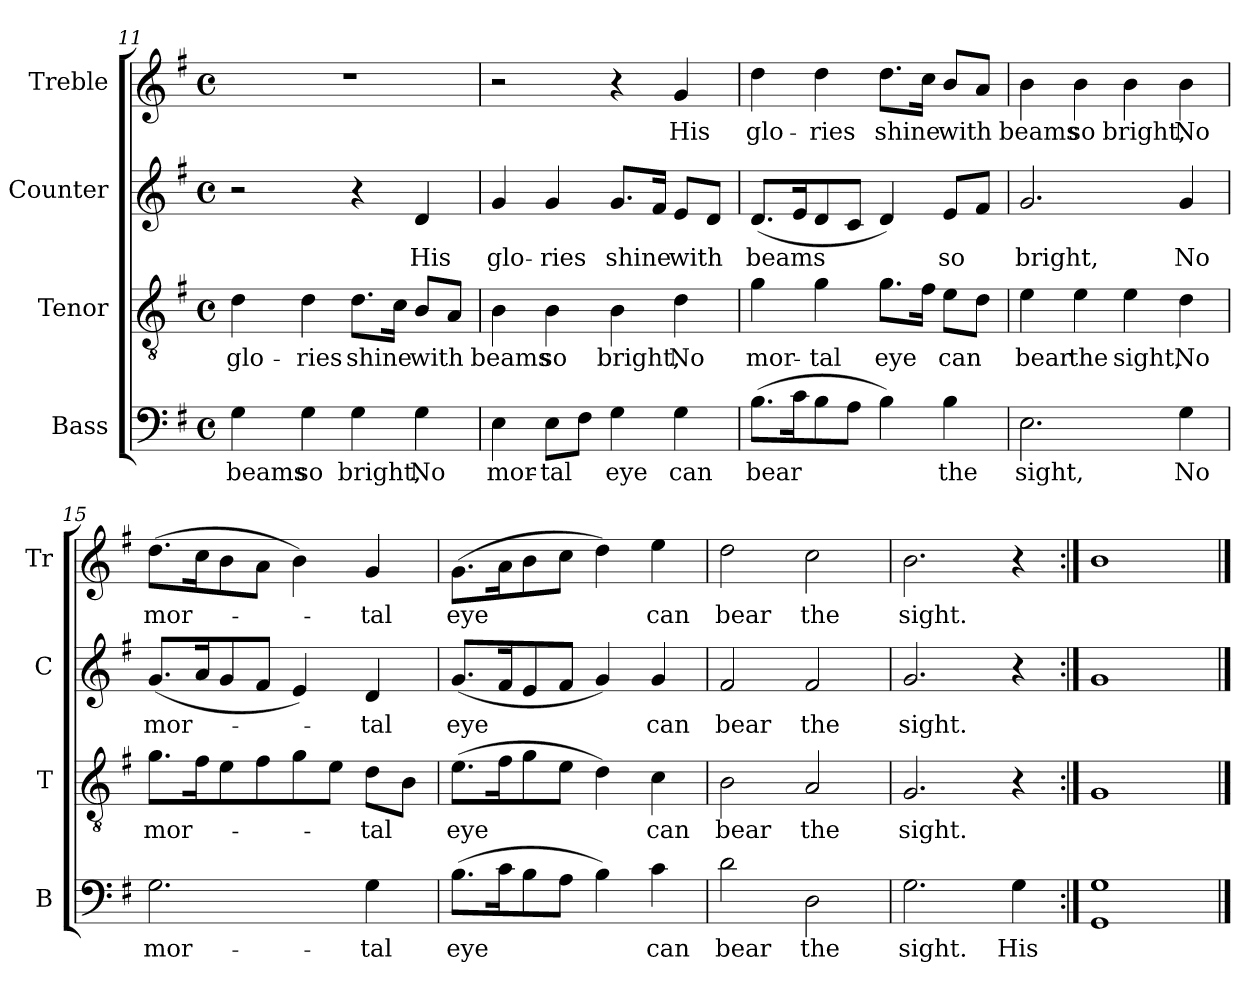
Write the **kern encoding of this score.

**kern	**text	**kern	**text	**kern	**text	**kern	**text
*part4	*part4	*part3	*part3	*part2	*part2	*part1	*part1
*staff4	*staff4	*staff3	*staff3	*staff2	*staff2	*staff1	*staff1
*I"Bass	*	*I"Tenor	*	*I"Counter	*	*I"Treble	*
*I'B	*	*I'T	*	*I'C	*	*I'Tr	*
*clefF4	*	*clefGv2	*	*clefG2	*	*clefG2	*
*k[f#]	*	*k[f#]	*	*k[f#]	*	*k[f#]	*
*M4/4	*	*M4/4	*	*M4/4	*	*M4/4	*
*met(c)	*	*met(c)	*	*met(c)	*	*met(c)	*
=11	=11	=11	=11	=11	=11	=11	=11
4G\	beams	4d\	glo-	2r	.	1r	.
4G\	so	4d\	-ries	.	.	.	.
4G\	bright,	8.d\L	shine	4r	.	.	.
.	.	16c\Jk	.	.	.	.	.
4G\	No	8B/L	with	4d/	His	.	.
.	.	8A/J	.	.	.	.	.
=12	=12	=12	=12	=12	=12	=12	=12
4E\	mor-	4B\	beams	4g/	glo-	2r	.
8E\L	-tal	4B\	so	4g/	-ries	.	.
8F#\J	.	.	.	.	.	.	.
4G\	eye	4B\	bright,	8.g/L	shine	4r	.
.	.	.	.	16f#/Jk	.	.	.
4G\	can	4d\	No	8e/L	with	4g/	His
.	.	.	.	8d/J	.	.	.
!!LO:LB:g=z
=13	=13	=13	=13	=13	=13	=13	=13
(8.B\L	bear	4g\	mor-	(8.d/L	beams	4dd\	glo-
16c\K	.	.	.	16e/K	.	.	.
8B\	.	4g\	-tal	8d/	.	4dd\	-ries
8A\J	.	.	.	8c/J	.	.	.
4B\)	.	8.g\L	eye	4d/)	.	8.dd\L	shine
.	.	16f#\Jk	.	.	.	16cc\Jk	.
4B\	the	8e\L	can	8e/L	so	8b/L	with
.	.	8d\J	.	8f#/J	.	8a/J	.
=14	=14	=14	=14	=14	=14	=14	=14
2.E\	sight,	4e\	bear	2.g/	bright,	4b\	beams
.	.	4e\	the	.	.	4b\	so
.	.	4e\	sight,	.	.	4b\	bright,
4G\	No	4d\	No	4g/	No	4b\	No
=15	=15	=15	=15	=15	=15	=15	=15
2.G\	mor-	8.g\L	mor-	(8.g/L	mor-	(8.dd\L	mor-
.	.	16f#\K	.	16a/K	.	16cc\K	.
.	.	8e\	.	8g/	.	8b\	.
.	.	8f#\	.	8f#/J	.	8a\J	.
.	.	8g\	.	4e/)	.	4b\)	.
.	.	8e\J	.	.	.	.	.
4G\	-tal	8d\L	-tal	4d/	-tal	4g/	-tal
.	.	8B\J	.	.	.	.	.
=16	=16	=16	=16	=16	=16	=16	=16
(8.B\L	eye	(8.e\L	eye	(8.g/L	eye	(8.g\L	eye
16c\K	.	16f#\K	.	16f#/K	.	16a\K	.
8B\	.	8g\	.	8e/	.	8b\	.
8A\J	.	8e\J	.	8f#/J	.	8cc\J	.
4B\)	.	4d\)	.	4g/)	.	4dd\)	.
4c\	can	4c\	can	4g/	can	4ee\	can
=17	=17	=17	=17	=17	=17	=17	=17
2d\	bear	2B\	bear	2f#/	bear	2dd\	bear
2D\	the	2A/	the	2f#/	the	2cc\	the
=18	=18	=18	=18	=18	=18	=18	=18
2.G\	sight.	2.G/	sight.	2.g/	sight.	2.b\	sight.
4G\	His	4r	.	4r	.	4r	.
=19:|!	=19:|!	=19:|!	=19:|!	=19:|!	=19:|!	=19:|!	=19:|!
1GG 1G	.	1G	.	1g	.	1b	.
==	==	==	==	==	==	==	==
*-	*-	*-	*-	*-	*-	*-	*-
